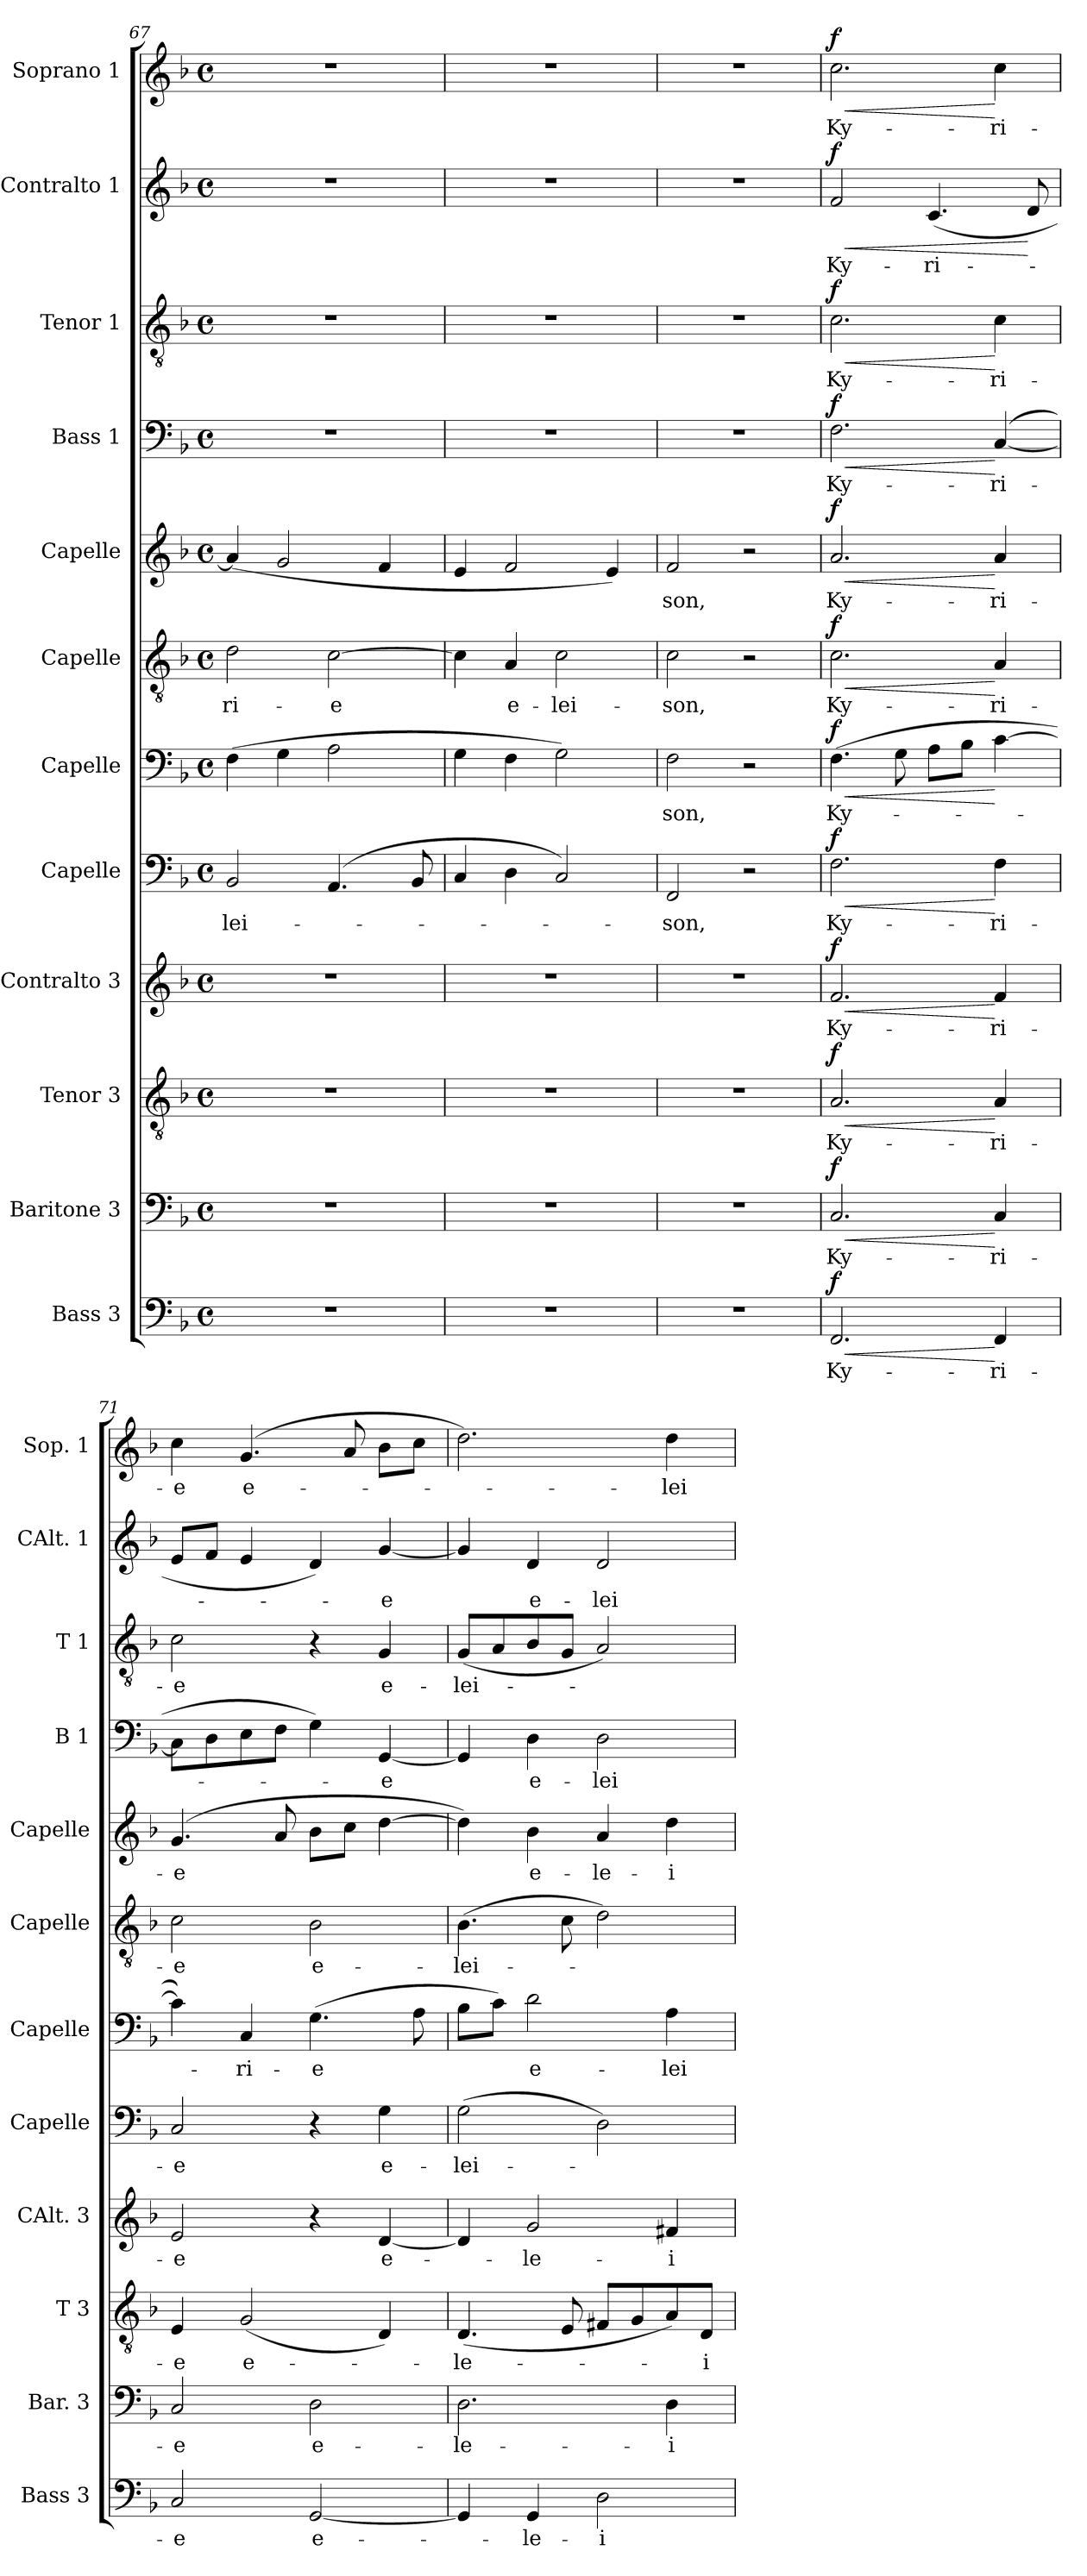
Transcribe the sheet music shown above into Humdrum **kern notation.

**kern	**text	**dynam	**kern	**text	**dynam	**kern	**text	**dynam	**kern	**text	**dynam	**kern	**text	**dynam	**kern	**text	**dynam	**kern	**text	**dynam	**kern	**text	**dynam	**kern	**text	**dynam	**kern	**text	**dynam	**kern	**text	**dynam	**kern	**text	**dynam
*part12	*part12	*part12	*part11	*part11	*part11	*part10	*part10	*part10	*part9	*part9	*part9	*part8	*part8	*part8	*part7	*part7	*part7	*part6	*part6	*part6	*part5	*part5	*part5	*part4	*part4	*part4	*part3	*part3	*part3	*part2	*part2	*part2	*part1	*part1	*part1
*staff12	*staff12	*staff12	*staff11	*staff11	*staff11	*staff10	*staff10	*staff10	*staff9	*staff9	*staff9	*staff8	*staff8	*staff8	*staff7	*staff7	*staff7	*staff6	*staff6	*staff6	*staff5	*staff5	*staff5	*staff4	*staff4	*staff4	*staff3	*staff3	*staff3	*staff2	*staff2	*staff2	*staff1	*staff1	*staff1
*I"Bass 3	*	*	*I"Baritone 3	*	*	*I"Tenor 3	*	*	*I"Contralto 3	*	*	*I"Capelle	*	*	*I"Capelle	*	*	*I"Capelle	*	*	*I"Capelle	*	*	*I"Bass 1	*	*	*I"Tenor 1	*	*	*I"Contralto 1	*	*	*I"Soprano 1	*	*
*I'Bass 3	*	*	*I'Bar. 3	*	*	*I'T 3	*	*	*I'CAlt. 3	*	*	*I'Capelle	*	*	*I'Capelle	*	*	*I'Capelle	*	*	*I'Capelle	*	*	*I'B 1	*	*	*I'T 1	*	*	*I'CAlt. 1	*	*	*I'Sop. 1	*	*
!!LO:PB:g=z
*clefF4	*	*	*clefF4	*	*	*clefGv2	*	*	*clefG2	*	*	*clefF4	*	*	*clefF4	*	*	*clefGv2	*	*	*clefG2	*	*	*clefF4	*	*	*clefGv2	*	*	*clefG2	*	*	*clefG2	*	*
*k[b-]	*	*	*k[b-]	*	*	*k[b-]	*	*	*k[b-]	*	*	*k[b-]	*	*	*k[b-]	*	*	*k[b-]	*	*	*k[b-]	*	*	*k[b-]	*	*	*k[b-]	*	*	*k[b-]	*	*	*k[b-]	*	*
*F:	*	*	*F:	*	*	*F:	*	*	*F:	*	*	*F:	*	*	*F:	*	*	*F:	*	*	*F:	*	*	*F:	*	*	*F:	*	*	*F:	*	*	*F:	*	*
*M4/4	*	*	*M4/4	*	*	*M4/4	*	*	*M4/4	*	*	*M4/4	*	*	*M4/4	*	*	*M4/4	*	*	*M4/4	*	*	*M4/4	*	*	*M4/4	*	*	*M4/4	*	*	*M4/4	*	*
*met(c)	*	*	*met(c)	*	*	*met(c)	*	*	*met(c)	*	*	*met(c)	*	*	*met(c)	*	*	*met(c)	*	*	*met(c)	*	*	*met(c)	*	*	*met(c)	*	*	*met(c)	*	*	*met(c)	*	*
=67	=67	=67	=67	=67	=67	=67	=67	=67	=67	=67	=67	=67	=67	=67	=67	=67	=67	=67	=67	=67	=67	=67	=67	=67	=67	=67	=67	=67	=67	=67	=67	=67	=67	=67	=67
1r	.	.	1r	.	.	1r	.	.	1r	.	.	2BB-/	-lei-	.	(4F\	.	.	2d\	-ri-	.	(4a/]	.	.	1r	.	.	1r	.	.	1r	.	.	1r	.	.
.	.	.	.	.	.	.	.	.	.	.	.	.	.	.	4G\	.	.	.	.	.	2g/	.	.	.	.	.	.	.	.	.	.	.	.	.	.
.	.	.	.	.	.	.	.	.	.	.	.	(4.AA/	.	.	2A\	.	.	[2c\	-e	.	.	.	.	.	.	.	.	.	.	.	.	.	.	.	.
.	.	.	.	.	.	.	.	.	.	.	.	.	.	.	.	.	.	.	.	.	4f/	.	.	.	.	.	.	.	.	.	.	.	.	.	.
.	.	.	.	.	.	.	.	.	.	.	.	8BB-/	.	.	.	.	.	.	.	.	.	.	.	.	.	.	.	.	.	.	.	.	.	.	.
=68	=68	=68	=68	=68	=68	=68	=68	=68	=68	=68	=68	=68	=68	=68	=68	=68	=68	=68	=68	=68	=68	=68	=68	=68	=68	=68	=68	=68	=68	=68	=68	=68	=68	=68	=68
1r	.	.	1r	.	.	1r	.	.	1r	.	.	4C/	.	.	4G\	.	.	4c\]	.	.	4e/	.	.	1r	.	.	1r	.	.	1r	.	.	1r	.	.
.	.	.	.	.	.	.	.	.	.	.	.	4D\	.	.	4F\	.	.	4A/	e-	.	2f/	.	.	.	.	.	.	.	.	.	.	.	.	.	.
.	.	.	.	.	.	.	.	.	.	.	.	2C/)	.	.	2G\)	.	.	2c\	-lei-	.	.	.	.	.	.	.	.	.	.	.	.	.	.	.	.
.	.	.	.	.	.	.	.	.	.	.	.	.	.	.	.	.	.	.	.	.	4e/)	.	.	.	.	.	.	.	.	.	.	.	.	.	.
=69	=69	=69	=69	=69	=69	=69	=69	=69	=69	=69	=69	=69	=69	=69	=69	=69	=69	=69	=69	=69	=69	=69	=69	=69	=69	=69	=69	=69	=69	=69	=69	=69	=69	=69	=69
1r	.	.	1r	.	.	1r	.	.	1r	.	.	2FF/	-son,	.	2F\	-son,	.	2c\	-son,	.	2f/	-son,	.	1r	.	.	1r	.	.	1r	.	.	1r	.	.
.	.	.	.	.	.	.	.	.	.	.	.	2r	.	.	2r	.	.	2r	.	.	2r	.	.	.	.	.	.	.	.	.	.	.	.	.	.
=70	=70	=70	=70	=70	=70	=70	=70	=70	=70	=70	=70	=70	=70	=70	=70	=70	=70	=70	=70	=70	=70	=70	=70	=70	=70	=70	=70	=70	=70	=70	=70	=70	=70	=70	=70
!	!	!LO:HP:b	!	!	!LO:HP:b	!	!	!LO:HP:b	!	!	!LO:HP:b	!	!	!LO:HP:b	!	!	!LO:HP:b	!	!	!LO:HP:b	!	!	!LO:HP:b	!	!	!LO:HP:b	!	!	!LO:HP:b	!	!	!LO:HP:b	!	!	!LO:HP:b
!	!	!LO:DY:n=1:a	!	!	!LO:DY:n=1:a	!	!	!LO:DY:n=1:a	!	!	!LO:DY:n=1:a	!	!	!LO:DY:n=1:a	!	!	!LO:DY:n=1:a	!	!	!LO:DY:n=1:a	!	!	!LO:DY:n=1:a	!	!	!LO:DY:n=1:a	!	!	!LO:DY:n=1:a	!	!	!LO:DY:n=1:a	!	!	!LO:DY:n=1:a
2.FF/	Ky-	< f	2.C/	Ky-	< f	2.A/	Ky-	< f	2.f/	Ky-	< f	2.F\	Ky-	< f	(4.F\	Ky-	< f	2.c\	Ky-	< f	2.a/	Ky-	< f	2.F\	Ky-	< f	2.c\	Ky-	< f	2f/	Ky-	< f	2.cc\	Ky-	< f
.	.	.	.	.	.	.	.	.	.	.	.	.	.	.	8G\	.	.	.	.	.	.	.	.	.	.	.	.	.	.	.	.	.	.	.	.
.	.	.	.	.	.	.	.	.	.	.	.	.	.	.	8A\L	.	.	.	.	.	.	.	.	.	.	.	.	.	.	(4.c/	-ri-	.	.	.	.
.	.	.	.	.	.	.	.	.	.	.	.	.	.	.	8B-\J	.	.	.	.	.	.	.	.	.	.	.	.	.	.	.	.	.	.	.	.
4FF/	-ri-	[	4C/	-ri-	[	4A/	-ri-	[	4f/	-ri-	[	4F\	-ri-	[	[4c\	.	[	4A/	-ri-	[	4a/	-ri-	[	([4C/	-ri-	[	4c\	-ri-	[	.	.	.	4cc\	-ri-	[
.	.	.	.	.	.	.	.	.	.	.	.	.	.	.	.	.	.	.	.	.	.	.	.	.	.	.	.	.	.	8d/	.	[	.	.	.
=71	=71	=71	=71	=71	=71	=71	=71	=71	=71	=71	=71	=71	=71	=71	=71	=71	=71	=71	=71	=71	=71	=71	=71	=71	=71	=71	=71	=71	=71	=71	=71	=71	=71	=71	=71
2C/	-e	.	2C/	-e	.	4E/	-e	.	2e/	-e	.	2C/	-e	.	4c\])	.	.	2c\	-e	.	(4.g/	-e	.	8C\L]	.	.	2c\	-e	.	8e/L	.	.	4cc\	-e	.
.	.	.	.	.	.	.	.	.	.	.	.	.	.	.	.	.	.	.	.	.	.	.	.	8D\	.	.	.	.	.	8f/J	.	.	.	.	.
.	.	.	.	.	.	(2G/	e-	.	.	.	.	.	.	.	4C/	-ri-	.	.	.	.	.	.	.	8E\	.	.	.	.	.	4e/	.	.	(4.g/	e-	.
.	.	.	.	.	.	.	.	.	.	.	.	.	.	.	.	.	.	.	.	.	8a/	.	.	8F\J	.	.	.	.	.	.	.	.	.	.	.
[2GG/	e-	.	2D\	e-	.	.	.	.	4r	.	.	4r	.	.	(4.G\	-e	.	2B-\	e-	.	8b-\L	.	.	4G\)	.	.	4r	.	.	4d/)	.	.	.	.	.
.	.	.	.	.	.	.	.	.	.	.	.	.	.	.	.	.	.	.	.	.	8cc\J	.	.	.	.	.	.	.	.	.	.	.	8a/	.	.
.	.	.	.	.	.	4D/)	.	.	[4d/	e-	.	4G\	e-	.	.	.	.	.	.	.	[4dd\	.	.	[4GG/	-e	.	4G/	e-	.	[4g/	-e	.	8b-\L	.	.
.	.	.	.	.	.	.	.	.	.	.	.	.	.	.	8A\	.	.	.	.	.	.	.	.	.	.	.	.	.	.	.	.	.	8cc\J	.	.
=72	=72	=72	=72	=72	=72	=72	=72	=72	=72	=72	=72	=72	=72	=72	=72	=72	=72	=72	=72	=72	=72	=72	=72	=72	=72	=72	=72	=72	=72	=72	=72	=72	=72	=72	=72
4GG/]	.	.	2.D\	-le-	.	(4.D/	-le-	.	4d/]	.	.	(2G\	-lei-	.	8B-\L	.	.	(4.B-\	-lei-	.	4dd\])	.	.	4GG/]	.	.	(8G/L	-lei-	.	4g/]	.	.	2.dd\)	.	.
.	.	.	.	.	.	.	.	.	.	.	.	.	.	.	8c\J)	.	.	.	.	.	.	.	.	.	.	.	8A/	.	.	.	.	.	.	.	.
4GG/	-le-	.	.	.	.	.	.	.	2g/	-le-	.	.	.	.	2d\	e-	.	.	.	.	4b-\	e-	.	4D\	e-	.	8B-/	.	.	4d/	e-	.	.	.	.
.	.	.	.	.	.	8E/	.	.	.	.	.	.	.	.	.	.	.	8c\	.	.	.	.	.	.	.	.	8G/J	.	.	.	.	.	.	.	.
2D\	-i-	.	.	.	.	8F#X/L	.	.	.	.	.	2D\)	.	.	.	.	.	2d\)	.	.	4a/	-le-	.	2D\	-lei-	.	2A/)	.	.	2d/	-lei-	.	.	.	.
.	.	.	.	.	.	8G/	.	.	.	.	.	.	.	.	.	.	.	.	.	.	.	.	.	.	.	.	.	.	.	.	.	.	.	.	.
.	.	.	4D\	-i-	.	8A/)	.	.	4f#X/	-i-	.	.	.	.	4A\	-lei-	.	.	.	.	4dd\	-i-	.	.	.	.	.	.	.	.	.	.	4dd\	-lei-	.
.	.	.	.	.	.	8D/J	-i-	.	.	.	.	.	.	.	.	.	.	.	.	.	.	.	.	.	.	.	.	.	.	.	.	.	.	.	.
=	=	=	=	=	=	=	=	=	=	=	=	=	=	=	=	=	=	=	=	=	=	=	=	=	=	=	=	=	=	=	=	=	=	=	=
*-	*-	*-	*-	*-	*-	*-	*-	*-	*-	*-	*-	*-	*-	*-	*-	*-	*-	*-	*-	*-	*-	*-	*-	*-	*-	*-	*-	*-	*-	*-	*-	*-	*-	*-	*-
